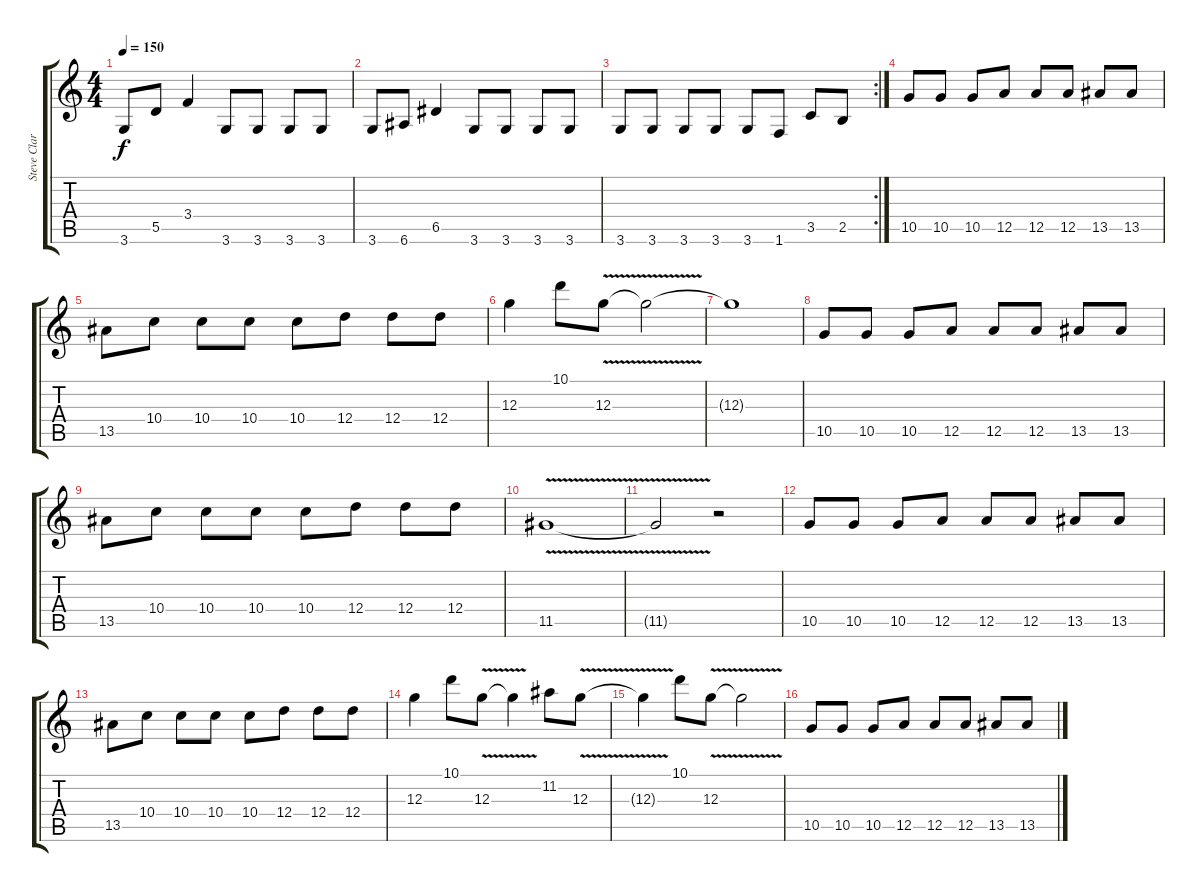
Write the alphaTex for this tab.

\track ("Steve Clark" "Steve Clar") {instrument distortionguitar}
\staff {score tabs}
\tuning (E4 B3 G3 D3 A2 E2) {hide}
\ts (4 4)
\tempo 150
\clef g2
\ks c
3.6.8{dy f} 5.5.8 3.4.4 3.6.8 3.6.8 3.6.8 3.6.8 |
3.6.8 6.6.8 6.5.4 3.6.8 3.6.8 3.6.8 3.6.8 |
\rc 2
3.6.8 3.6.8 3.6.8 3.6.8 3.6.8 1.6.8 3.5.8 2.5.8 |
10.5.8 10.5.8 10.5.8 12.5.8 12.5.8 12.5.8 13.5.8 13.5.8 |
13.5.8 10.4.8 10.4.8 10.4.8 10.4.8 12.4.8 12.4.8 12.4.8 |
12.3.4 10.1.8 12.3{v}.8 12.3{t}.2 |
12.3{t}.1 |
10.5.8 10.5.8 10.5.8 12.5.8 12.5.8 12.5.8 13.5.8 13.5.8 |
13.5.8 10.4.8 10.4.8 10.4.8 10.4.8 12.4.8 12.4.8 12.4.8 |
11.5{v}.1 |
11.5{t}.2 r.2 |
10.5.8 10.5.8 10.5.8 12.5.8 12.5.8 12.5.8 13.5.8 13.5.8 |
13.5.8 10.4.8 10.4.8 10.4.8 10.4.8 12.4.8 12.4.8 12.4.8 |
12.3.4 10.1.8 12.3{v}.8 12.3{t}.4 11.2.8 12.3{v}.8 |
12.3{t}.4 10.1.8 12.3{v}.8 12.3{t}.2 |
10.5.8 10.5.8 10.5.8 12.5.8 12.5.8 12.5.8 13.5.8 13.5.8
